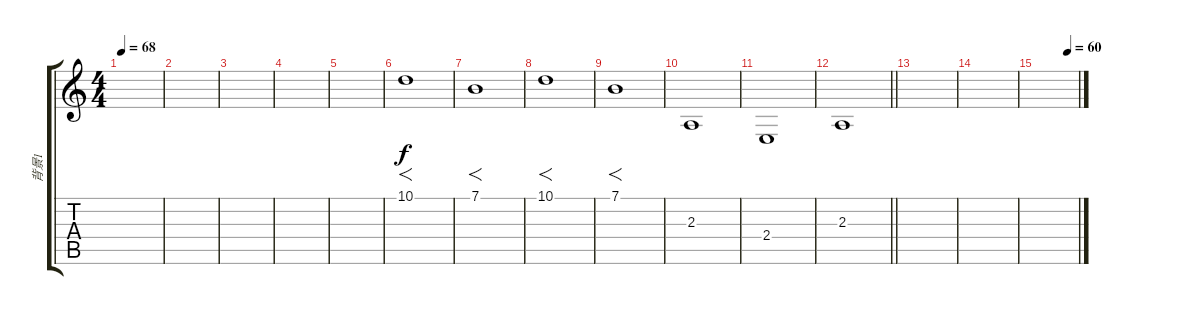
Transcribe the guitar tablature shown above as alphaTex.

\track ("背景1" "背景1") {instrument stringensemble1}
\staff {score tabs}
\tuning (E4 B3 G3 D3 A2 E2) {hide}
\ts (4 4)
\tempo 68
\clef g2
\ks c
|
|
|
|
|
10.1.1{f volume 10} |
7.1.1{f} |
10.1.1{f} |
7.1.1{f} |
2.3.1 |
2.4.1 |
\barLineRight lightlight
2.3.1 |
|
|
\tempo (60 0.75)
